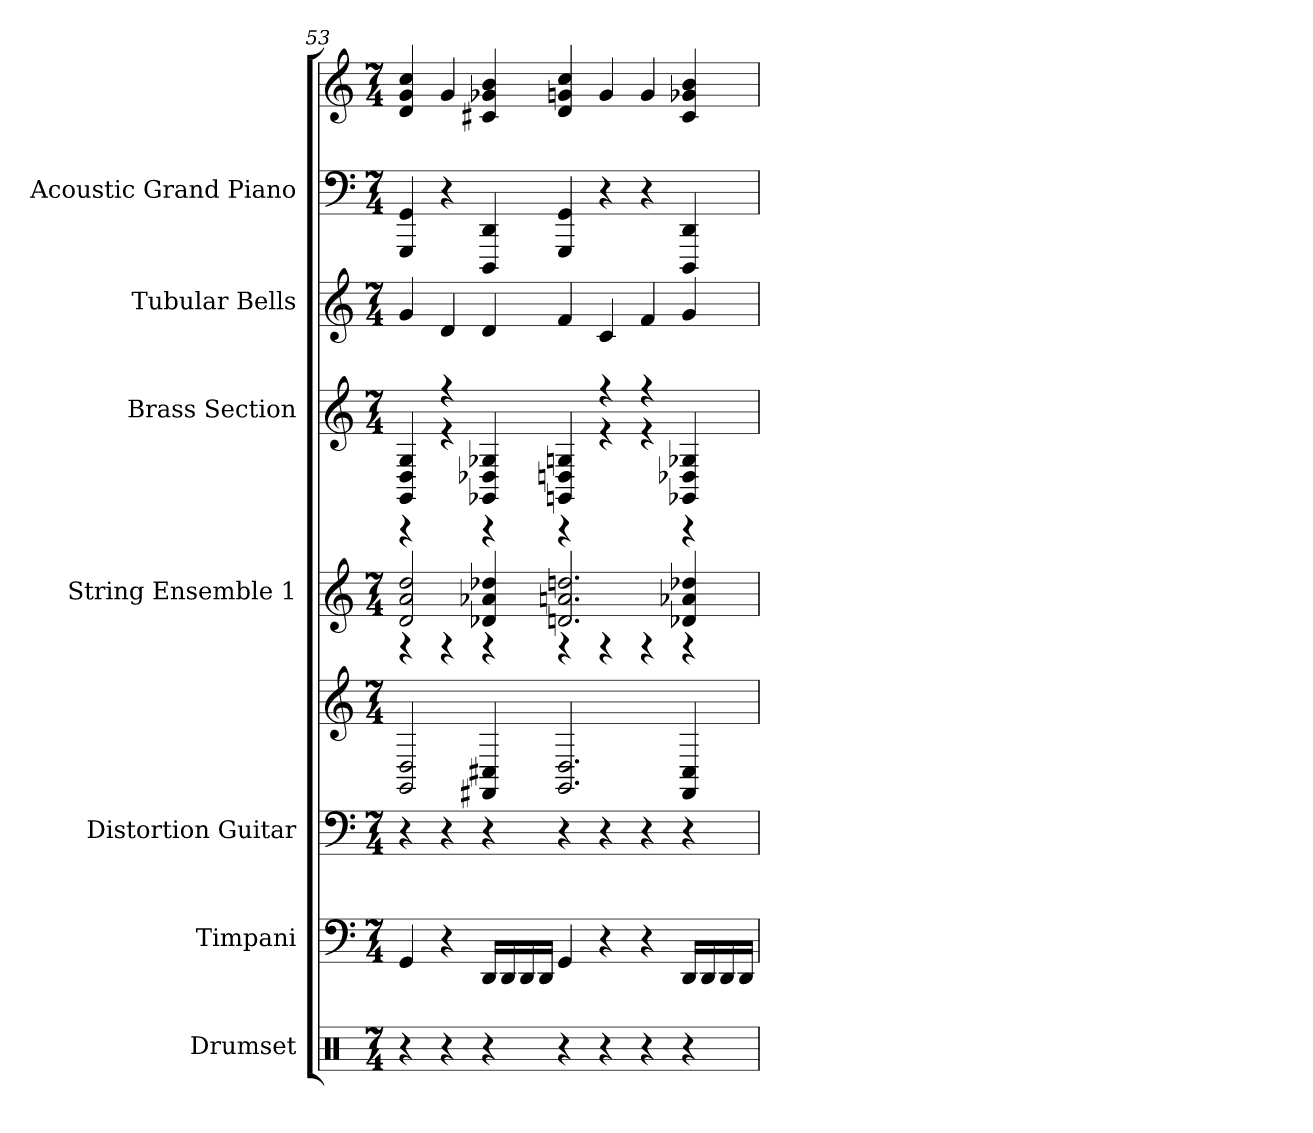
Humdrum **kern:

**kern	**kern	**kern	**kern	**kern	**kern	**kern	**kern	**kern
*part7	*part6	*part5	*part5	*part4	*part3	*part2	*part1	*part1
*staff9	*staff8	*staff7	*staff6	*staff5	*staff4	*staff3	*staff2	*staff1
*I"Drumset	*I"Timpani	*I"Distortion Guitar	*	*I"String Ensemble 1	*I"Brass Section	*I"Tubular Bells	*I"Acoustic Grand Piano	*
*I'Drs.	*I'Timp	*	*	*I'Str	*I'Brs	*I'Tbells	*I'Pno	*
*clefX	*clefF4	*clefF4	*clefG2	*clefG2	*clefG2	*clefG2	*clefF4	*clefG2
*k[]	*k[]	*k[]	*k[]	*k[]	*k[]	*k[]	*k[]	*k[]
*M7/4	*M7/4	*M7/4	*M7/4	*M7/4	*M7/4	*M7/4	*M7/4	*M7/4
=53	=53	=53	=53	=53	=53	=53	=53	=53
*	*	*	*	*^	*^	*	*	*
4r	4GG	4r	2GG 2D	2dd 2a 2d	4r	4GG 4D 4G	4r	4g	4GGG 4GG	4g 4d 4cc
4r	4r	4r	.	.	4r	4r	4r	4d	4r	4g
4r	16DDLL	4r	4C#X 4FF#X	4a-X 4dd-X 4d-X	4r	4GG-X 4D-X 4G-X	4r	4d	4DDD 4DD	4g-X 4c#X 4b
.	16DD	.	.	.	.	.	.	.	.	.
.	16DD	.	.	.	.	.	.	.	.	.
.	16DDJJ	.	.	.	.	.	.	.	.	.
4r	4GG	4r	2.D 2.GG	2.dn 2.an 2.ddn	4r	4Gn 4Dn 4GGn	4r	4f	4GGG 4GG	4gn 4d 4cc
4r	4r	4r	.	.	4r	4r	4r	4c	4r	4g
4r	4r	4r	.	.	4r	4r	4r	4f	4r	4g
4r	16DDLL	4r	4C# 4FF#	4a-X 4dd-X 4d-X	4r	4D-X 4GG-X 4G-X	4r	4g	4DDD 4DD	4g-X 4c# 4b
.	16DD	.	.	.	.	.	.	.	.	.
.	16DD	.	.	.	.	.	.	.	.	.
.	16DDJJ	.	.	.	.	.	.	.	.	.
*	*	*	*	*v	*v	*	*	*	*	*
*	*	*	*	*	*v	*v	*	*	*
=	=	=	=	=	=	=	=	=
*-	*-	*-	*-	*-	*-	*-	*-	*-
